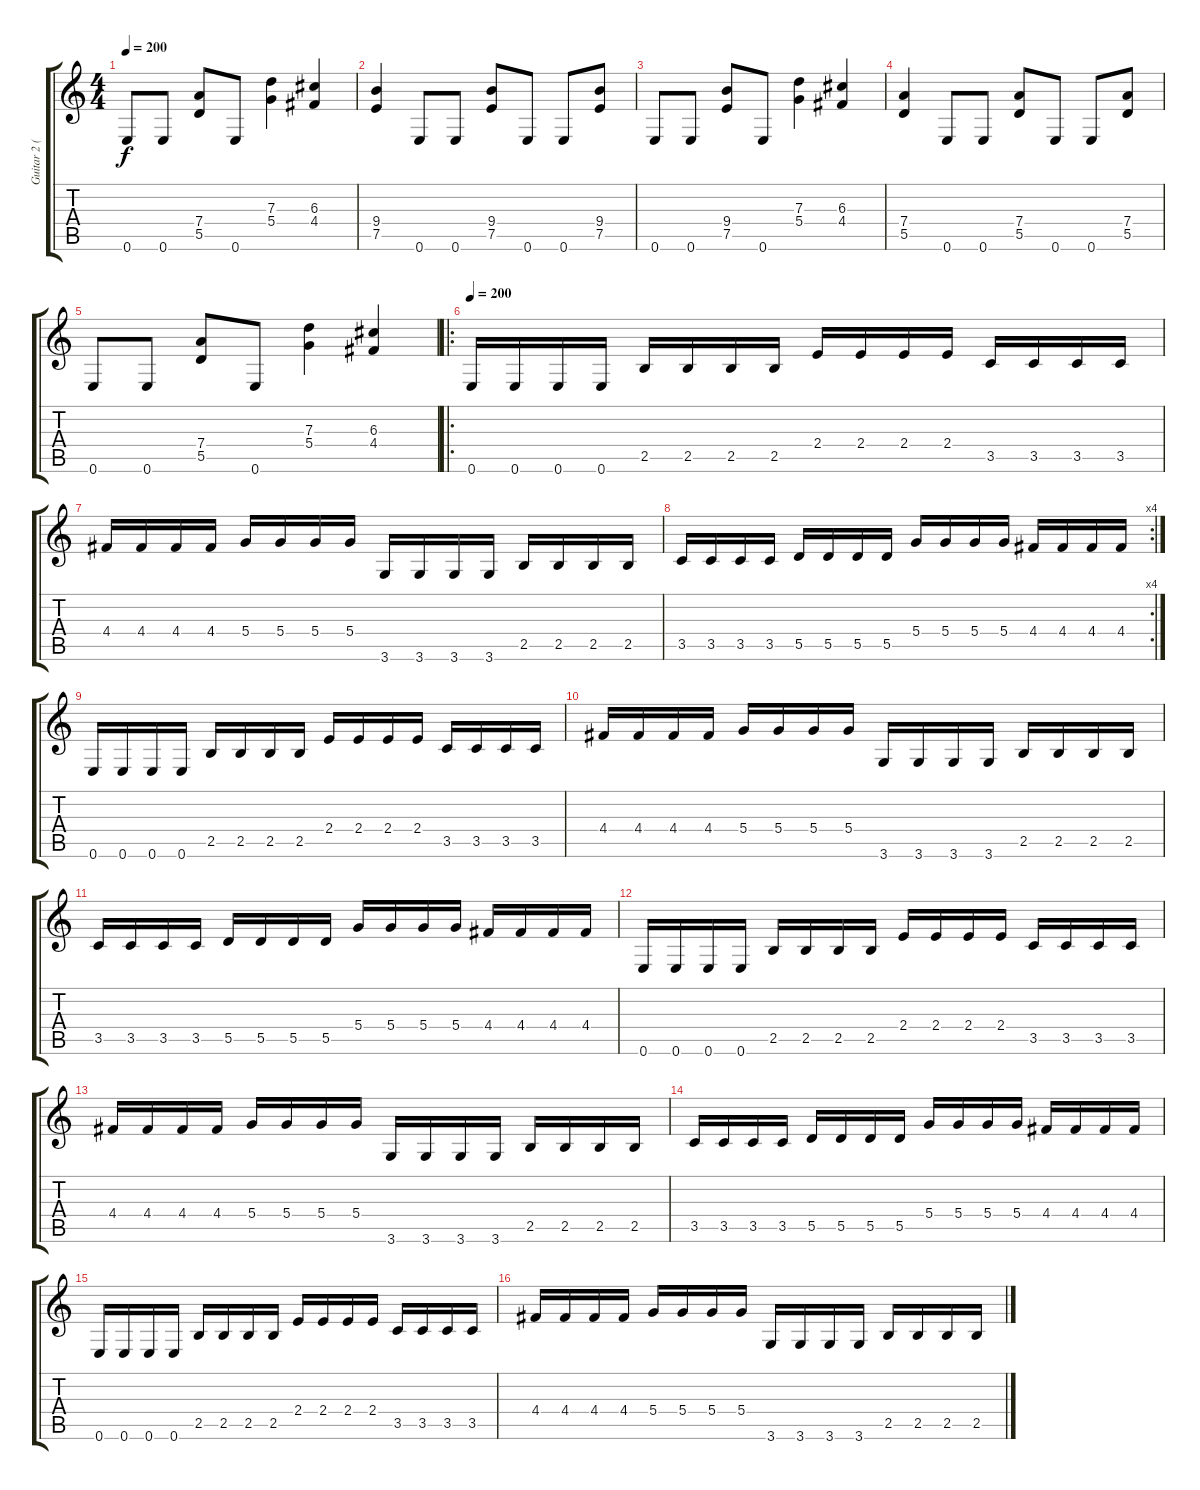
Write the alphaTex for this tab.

\track ("Guitar 2 (Silenoz)" "Guitar 2 (") {instrument distortionguitar}
\staff {score tabs}
\tuning (E4 B3 G3 D3 A2 E2) {hide}
\ts (4 4)
\tempo 200
\clef g2
\ks c
0.6.8{dy f} 0.6.8 (7.4 5.5).8 0.6.8 (7.3 5.4).4 (6.3 4.4).4 |
(9.4 7.5).4 0.6.8 0.6.8 (9.4 7.5).8 0.6.8 0.6.8 (9.4 7.5).8 |
0.6.8 0.6.8 (9.4 7.5).8 0.6.8 (7.3 5.4).4 (6.3 4.4).4 |
(7.4 5.5).4 0.6.8 0.6.8 (7.4 5.5).8 0.6.8 0.6.8 (7.4 5.5).8 |
0.6.8 0.6.8 (7.4 5.5).8 0.6.8 (7.3 5.4).4 (6.3 4.4).4 |
\ro
\tempo 200
0.6.16{volume 14 balance 2} 0.6.16 0.6.16 0.6.16 2.5.16 2.5.16 2.5.16 2.5.16 2.4.16 2.4.16 2.4.16 2.4.16 3.5.16 3.5.16 3.5.16 3.5.16 |
4.4.16 4.4.16 4.4.16 4.4.16 5.4.16 5.4.16 5.4.16 5.4.16 3.6.16 3.6.16 3.6.16 3.6.16 2.5.16 2.5.16 2.5.16 2.5.16 |
\rc 4
3.5.16 3.5.16 3.5.16 3.5.16 5.5.16 5.5.16 5.5.16 5.5.16 5.4.16 5.4.16 5.4.16 5.4.16 4.4.16 4.4.16 4.4.16 4.4.16 |
0.6.16 0.6.16 0.6.16 0.6.16 2.5.16 2.5.16 2.5.16 2.5.16 2.4.16 2.4.16 2.4.16 2.4.16 3.5.16 3.5.16 3.5.16 3.5.16 |
4.4.16 4.4.16 4.4.16 4.4.16 5.4.16 5.4.16 5.4.16 5.4.16 3.6.16 3.6.16 3.6.16 3.6.16 2.5.16 2.5.16 2.5.16 2.5.16 |
3.5.16 3.5.16 3.5.16 3.5.16 5.5.16 5.5.16 5.5.16 5.5.16 5.4.16 5.4.16 5.4.16 5.4.16 4.4.16 4.4.16 4.4.16 4.4.16 |
0.6.16 0.6.16 0.6.16 0.6.16 2.5.16 2.5.16 2.5.16 2.5.16 2.4.16 2.4.16 2.4.16 2.4.16 3.5.16 3.5.16 3.5.16 3.5.16 |
4.4.16 4.4.16 4.4.16 4.4.16 5.4.16 5.4.16 5.4.16 5.4.16 3.6.16 3.6.16 3.6.16 3.6.16 2.5.16 2.5.16 2.5.16 2.5.16 |
3.5.16 3.5.16 3.5.16 3.5.16 5.5.16 5.5.16 5.5.16 5.5.16 5.4.16 5.4.16 5.4.16 5.4.16 4.4.16 4.4.16 4.4.16 4.4.16 |
0.6.16 0.6.16 0.6.16 0.6.16 2.5.16 2.5.16 2.5.16 2.5.16 2.4.16 2.4.16 2.4.16 2.4.16 3.5.16 3.5.16 3.5.16 3.5.16 |
4.4.16 4.4.16 4.4.16 4.4.16 5.4.16 5.4.16 5.4.16 5.4.16 3.6.16 3.6.16 3.6.16 3.6.16 2.5.16 2.5.16 2.5.16 2.5.16
